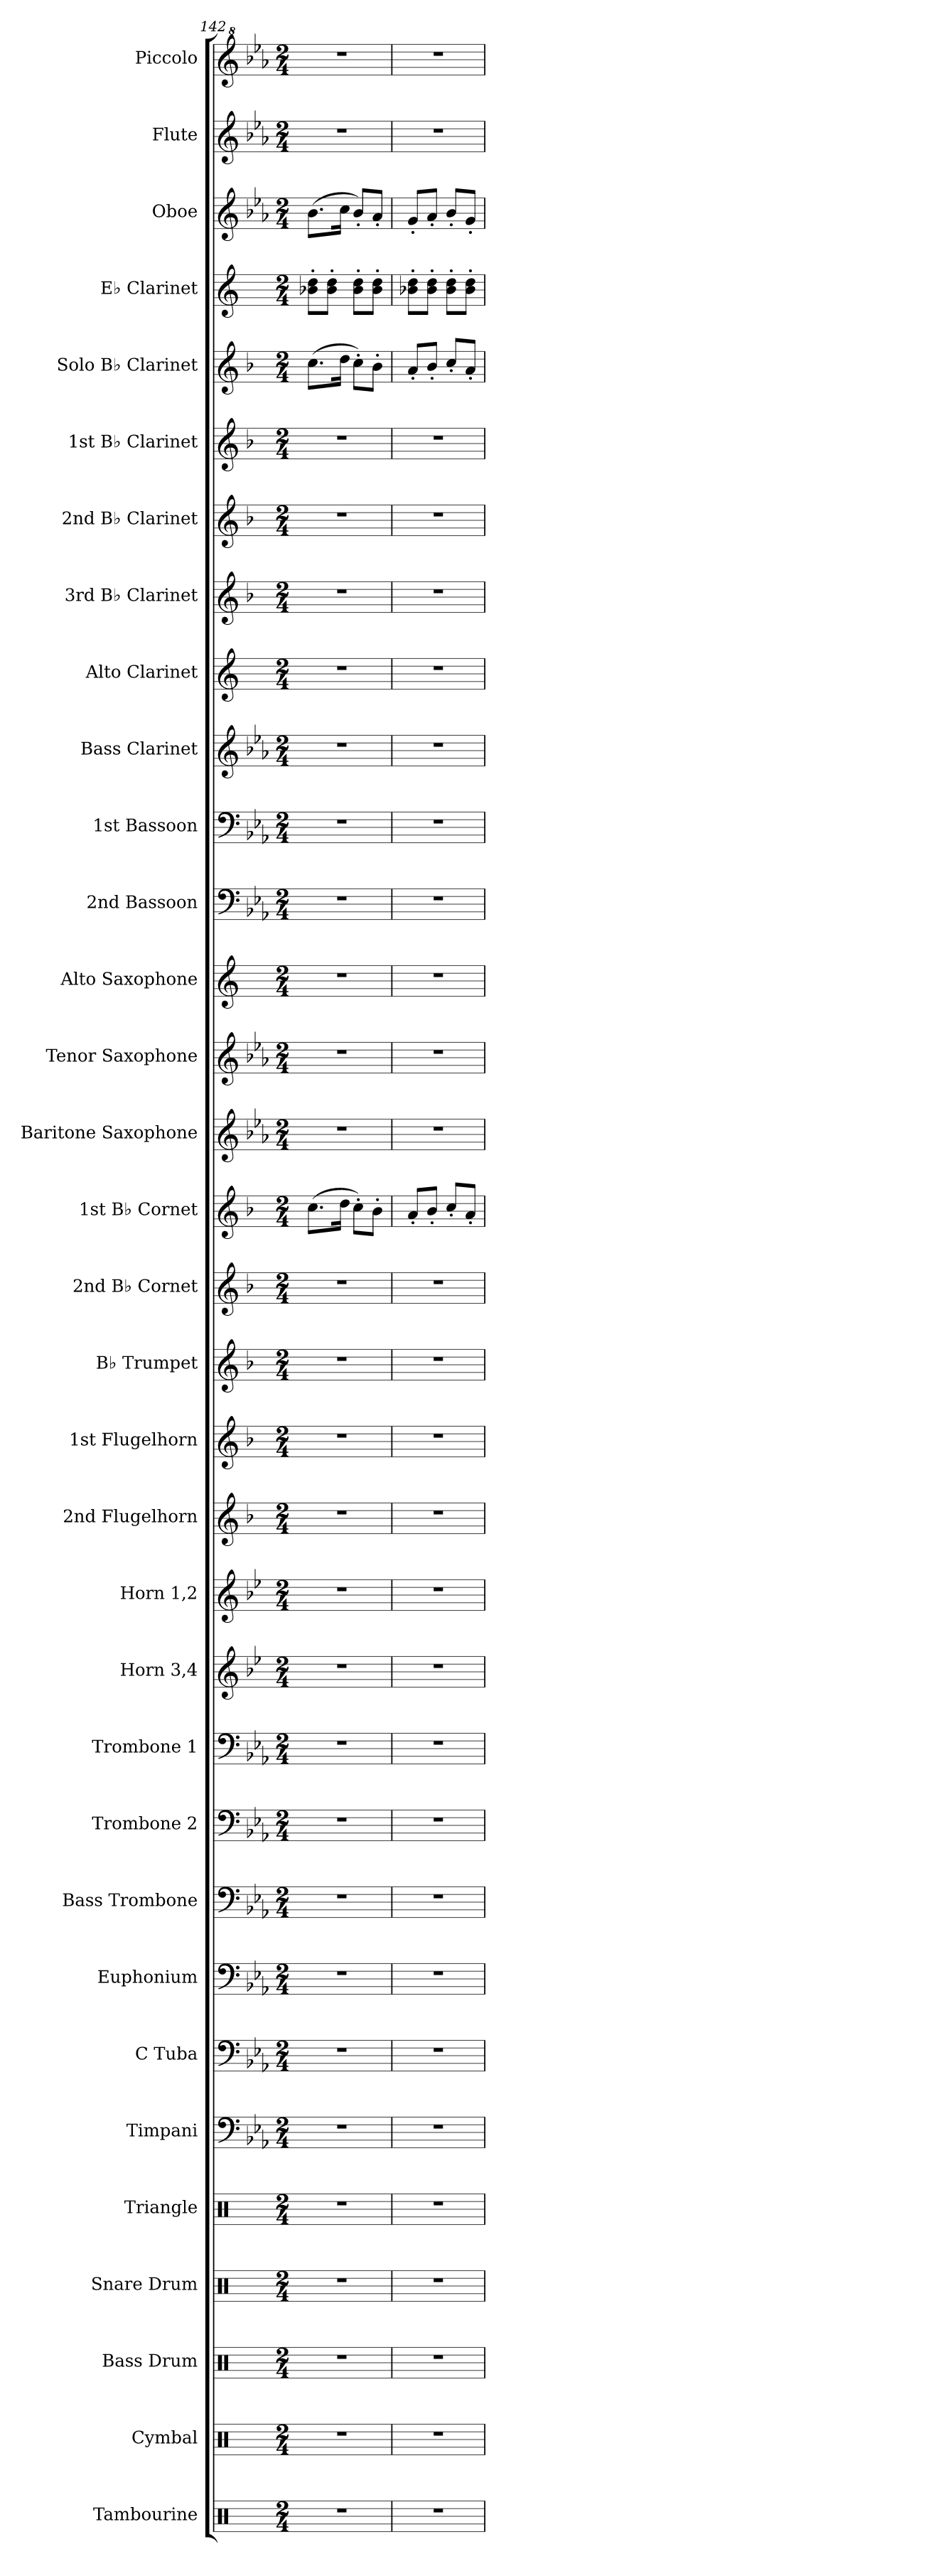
**kern	**kern	**kern	**kern	**kern	**kern	**kern	**kern	**kern	**kern	**kern	**kern	**kern	**kern	**kern	**kern	**kern	**kern	**kern	**kern	**kern	**kern	**kern	**kern	**kern	**kern	**kern	**kern	**kern	**kern	**kern	**kern	**kern
*part33	*part32	*part31	*part30	*part29	*part28	*part27	*part26	*part25	*part24	*part23	*part22	*part21	*part20	*part19	*part18	*part17	*part16	*part15	*part14	*part13	*part12	*part11	*part10	*part9	*part8	*part7	*part6	*part5	*part4	*part3	*part2	*part1
*staff33	*staff32	*staff31	*staff30	*staff29	*staff28	*staff27	*staff26	*staff25	*staff24	*staff23	*staff22	*staff21	*staff20	*staff19	*staff18	*staff17	*staff16	*staff15	*staff14	*staff13	*staff12	*staff11	*staff10	*staff9	*staff8	*staff7	*staff6	*staff5	*staff4	*staff3	*staff2	*staff1
*I"Tambourine	*I"Cymbal	*I"Bass Drum	*I"Snare Drum	*I"Triangle	*I"Timpani	*I"C Tuba	*I"Euphonium	*I"Bass Trombone	*I"Trombone 2	*I"Trombone 1	*I"Horn 3,4	*I"Horn 1,2	*I"2nd Flugelhorn	*I"1st Flugelhorn	*I"B♭ Trumpet	*I"2nd B♭ Cornet	*I"1st B♭ Cornet	*I"Baritone Saxophone	*I"Tenor Saxophone	*I"Alto Saxophone	*I"2nd Bassoon	*I"1st Bassoon	*I"Bass Clarinet	*I"Alto Clarinet	*I"3rd B♭ Clarinet	*I"2nd B♭ Clarinet	*I"1st B♭ Clarinet	*I"Solo B♭ Clarinet	*I"E♭ Clarinet	*I"Oboe	*I"Flute	*I"Piccolo
*I'Tamb.	*I'Cym.	*I'B. Dr.	*I'Sn. Dr.	*I'Trgl.	*I'Timp.	*I'C Tu.	*I'Eu.	*I'B. Trb.	*I'Trb. 2	*I'Trb. 1	*I'Hn. 3,4	*I'Hn. 1,2	*I'2nd Flghn.	*I'1st Flghn.	*I'B♭ Tpt.	*I'2nd B♭ Cnt.	*I'1st B♭ Cnt.	*I'Bar. Sax.	*I'T. Sax.	*I'A. Sax.	*I'2nd Bsn.	*I'1st Bsn.	*I'B. Cl.	*I'A. Cl.	*I'3rd B♭ Cl.	*I'2nd B♭ Cl.	*I'1st B♭ Cl.	*I'Solo B♭ Cl.	*I'E♭ Cl.	*I'Ob.	*I'Fl.	*I'Picc.
*clefX	*clefX	*clefX	*clefX	*clefX	*clefF4	*clefF4	*clefF4	*clefF4	*clefF4	*clefF4	*clefG2	*clefG2	*clefG2	*clefG2	*clefG2	*clefG2	*clefG2	*clefG2	*clefG2	*clefG2	*clefF4	*clefF4	*clefG2	*clefG2	*clefG2	*clefG2	*clefG2	*clefG2	*clefG2	*clefG2	*clefG2	*clefG^2
*	*	*	*	*	*	*	*	*	*	*	*ITrd4c7	*ITrd4c7	*ITrd1c2	*ITrd1c2	*ITrd1c2	*ITrd1c2	*ITrd1c2	*ITrd12c21	*ITrd8c14	*ITrd5c9	*	*	*ITrd8c14	*ITrd5c9	*ITrd1c2	*ITrd1c2	*ITrd1c2	*ITrd1c2	*ITrd-2c-3	*	*	*ITrd-7c-12
*k[]	*k[]	*k[]	*k[]	*k[]	*k[b-e-a-]	*k[b-e-a-]	*k[b-e-a-]	*k[b-e-a-]	*k[b-e-a-]	*k[b-e-a-]	*k[b-e-a-]	*k[b-e-a-]	*k[b-e-a-]	*k[b-e-a-]	*k[b-e-a-]	*k[b-e-a-]	*k[b-e-a-]	*k[b-e-a-]	*k[b-e-a-]	*k[b-e-a-]	*k[b-e-a-]	*k[b-e-a-]	*k[b-e-a-]	*k[b-e-a-]	*k[b-e-a-]	*k[b-e-a-]	*k[b-e-a-]	*k[b-e-a-]	*k[b-e-a-]	*k[b-e-a-]	*k[b-e-a-]	*k[b-e-a-]
*C:	*C:	*C:	*C:	*C:	*E-:	*E-:	*E-:	*E-:	*E-:	*E-:	*E-:	*E-:	*E-:	*E-:	*E-:	*E-:	*E-:	*E-:	*E-:	*E-:	*E-:	*E-:	*E-:	*E-:	*E-:	*E-:	*E-:	*E-:	*E-:	*E-:	*E-:	*E-:
*M2/4	*M2/4	*M2/4	*M2/4	*M2/4	*M2/4	*M2/4	*M2/4	*M2/4	*M2/4	*M2/4	*M2/4	*M2/4	*M2/4	*M2/4	*M2/4	*M2/4	*M2/4	*M2/4	*M2/4	*M2/4	*M2/4	*M2/4	*M2/4	*M2/4	*M2/4	*M2/4	*M2/4	*M2/4	*M2/4	*M2/4	*M2/4	*M2/4
=142	=142	=142	=142	=142	=142	=142	=142	=142	=142	=142	=142	=142	=142	=142	=142	=142	=142	=142	=142	=142	=142	=142	=142	=142	=142	=142	=142	=142	=142	=142	=142	=142
2r	2r	2r	2r	2r	2r	2r	2r	2r	2r	2r	2r	2r	2r	2r	2r	2r	(8.b-\L	2r	2r	2r	2r	2r	2r	2r	2r	2r	2r	(8.b-\L	8dd-X\' 8ff\'L	(8.b-\L	2r	2r
.	.	.	.	.	.	.	.	.	.	.	.	.	.	.	.	.	.	.	.	.	.	.	.	.	.	.	.	.	8dd-\' 8ff\'J	.	.	.
.	.	.	.	.	.	.	.	.	.	.	.	.	.	.	.	.	16cc\Jk	.	.	.	.	.	.	.	.	.	.	16cc\Jk	.	16cc\Jk	.	.
.	.	.	.	.	.	.	.	.	.	.	.	.	.	.	.	.	8b-'\L)	.	.	.	.	.	.	.	.	.	.	8b-'\L)	8dd-\' 8ff\'L	8b-'/L)	.	.
.	.	.	.	.	.	.	.	.	.	.	.	.	.	.	.	.	8a-'\J	.	.	.	.	.	.	.	.	.	.	8a-'\J	8dd-\' 8ff\'J	8a-'/J	.	.
!!LO:PB:g=z
=143	=143	=143	=143	=143	=143	=143	=143	=143	=143	=143	=143	=143	=143	=143	=143	=143	=143	=143	=143	=143	=143	=143	=143	=143	=143	=143	=143	=143	=143	=143	=143	=143
2r	2r	2r	2r	2r	2r	2r	2r	2r	2r	2r	2r	2r	2r	2r	2r	2r	8g'/L	2r	2r	2r	2r	2r	2r	2r	2r	2r	2r	8g'/L	8dd-X\' 8ff\'L	8g'/L	2r	2r
.	.	.	.	.	.	.	.	.	.	.	.	.	.	.	.	.	8a-'/J	.	.	.	.	.	.	.	.	.	.	8a-'/J	8dd-\' 8ff\'J	8a-'/J	.	.
.	.	.	.	.	.	.	.	.	.	.	.	.	.	.	.	.	8b-'/L	.	.	.	.	.	.	.	.	.	.	8b-'/L	8dd-\' 8ff\'L	8b-'/L	.	.
.	.	.	.	.	.	.	.	.	.	.	.	.	.	.	.	.	8g'/J	.	.	.	.	.	.	.	.	.	.	8g'/J	8dd-\' 8ff\'J	8g'/J	.	.
=	=	=	=	=	=	=	=	=	=	=	=	=	=	=	=	=	=	=	=	=	=	=	=	=	=	=	=	=	=	=	=	=
*-	*-	*-	*-	*-	*-	*-	*-	*-	*-	*-	*-	*-	*-	*-	*-	*-	*-	*-	*-	*-	*-	*-	*-	*-	*-	*-	*-	*-	*-	*-	*-	*-
